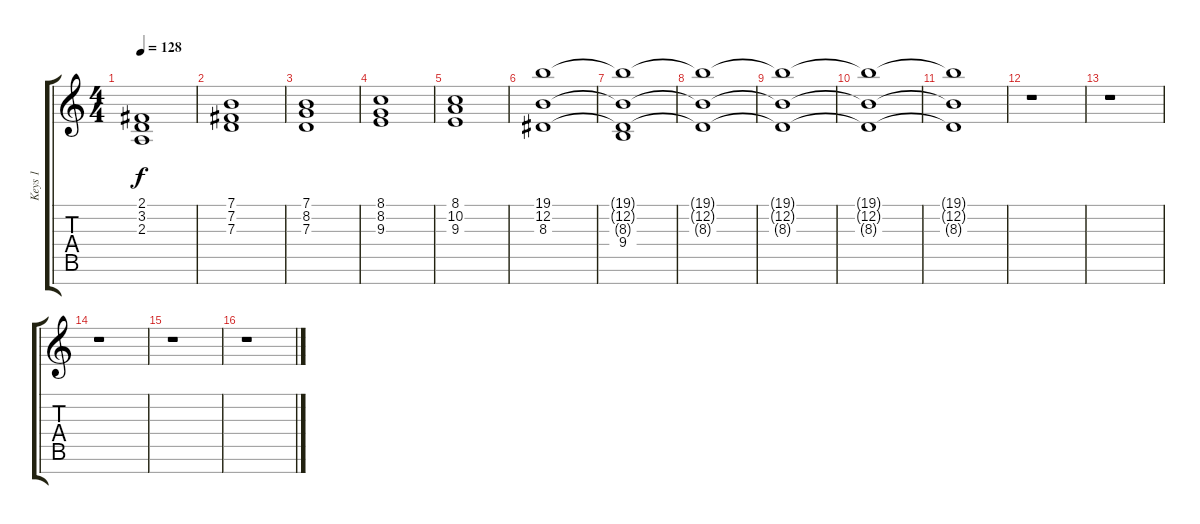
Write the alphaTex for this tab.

\track ("Keys 1" "Keys 1") {instrument panflute}
\staff {score tabs}
\tuning (E4 B3 G3 D3 A2 E2 B1) {hide}
\ts (4 4)
\tempo 128
\clef g2
\ks c
(2.1 3.2 2.3).1{dy f} |
(7.1 7.2 7.3).1 |
(7.1 8.2 7.3).1 |
(8.1 8.2 9.3).1 |
(8.1 10.2 9.3).1 |
(19.1 12.2 8.3).1 |
(19.1{t} 12.2{t} 8.3{t} 9.4).1 |
(19.1{t} 12.2{t} 8.3{t}).1 |
(19.1{t} 12.2{t} 8.3{t}).1 |
(19.1{t} 12.2{t} 8.3{t}).1 |
(19.1{t} 12.2{t} 8.3{t}).1 |
r.1 |
r.1 |
r.1 |
r.1 |
r.1
